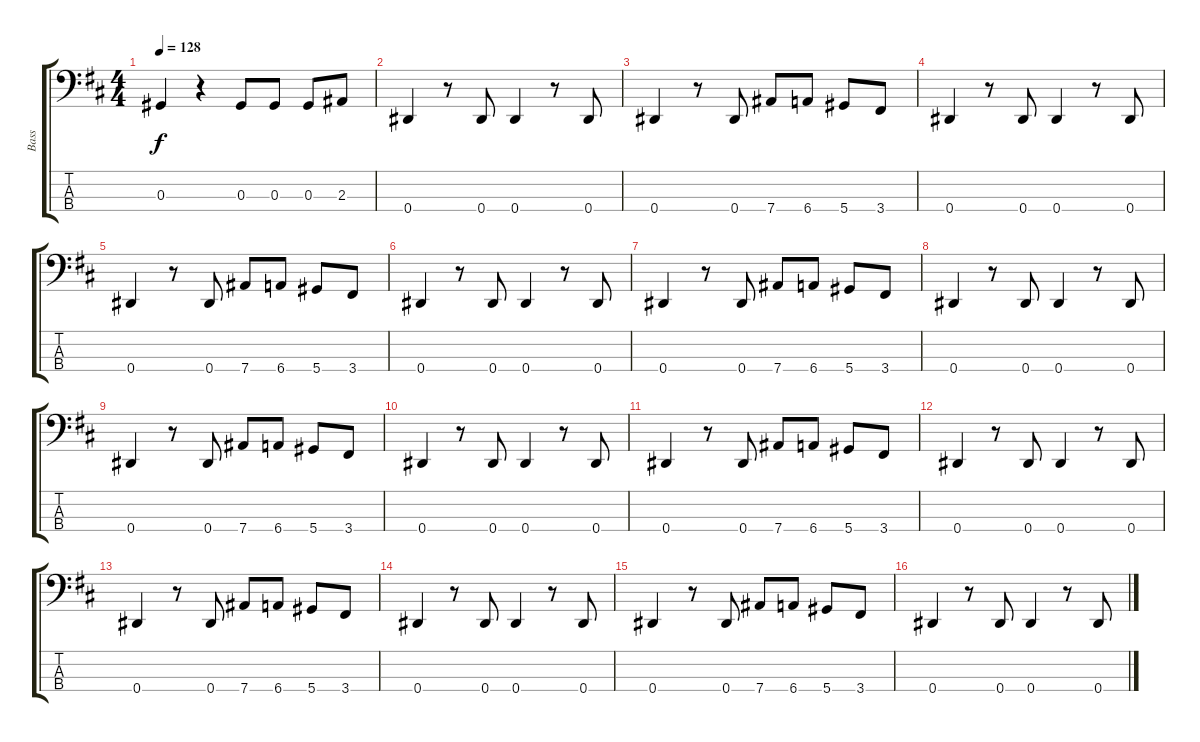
\track ("Bass" "Bass") {instrument electricbassfinger}
\staff {score tabs}
\tuning (Gb2 Db2 Ab1 Eb1) {hide}
\ts (4 4)
\tempo 128
\clef f4
\ks bminor
0.3{t}.4{dy f} r.4 0.3.8 0.3.8 0.3.8 2.3.8 |
0.4.4 r.8 0.4.8 0.4.4 r.8 0.4.8 |
0.4.4 r.8 0.4.8 7.4.8 6.4.8 5.4.8 3.4.8 |
0.4.4 r.8 0.4.8 0.4.4 r.8 0.4.8 |
0.4.4 r.8 0.4.8 7.4.8 6.4.8 5.4.8 3.4.8 |
0.4.4 r.8 0.4.8 0.4.4 r.8 0.4.8 |
0.4.4 r.8 0.4.8 7.4.8 6.4.8 5.4.8 3.4.8 |
0.4.4 r.8 0.4.8 0.4.4 r.8 0.4.8 |
0.4.4 r.8 0.4.8 7.4.8 6.4.8 5.4.8 3.4.8 |
0.4.4 r.8 0.4.8 0.4.4 r.8 0.4.8 |
0.4.4 r.8 0.4.8 7.4.8 6.4.8 5.4.8 3.4.8 |
0.4.4 r.8 0.4.8 0.4.4 r.8 0.4.8 |
0.4.4 r.8 0.4.8 7.4.8 6.4.8 5.4.8 3.4.8 |
0.4.4 r.8 0.4.8 0.4.4 r.8 0.4.8 |
0.4.4 r.8 0.4.8 7.4.8 6.4.8 5.4.8 3.4.8 |
0.4.4 r.8 0.4.8 0.4.4 r.8 0.4.8
